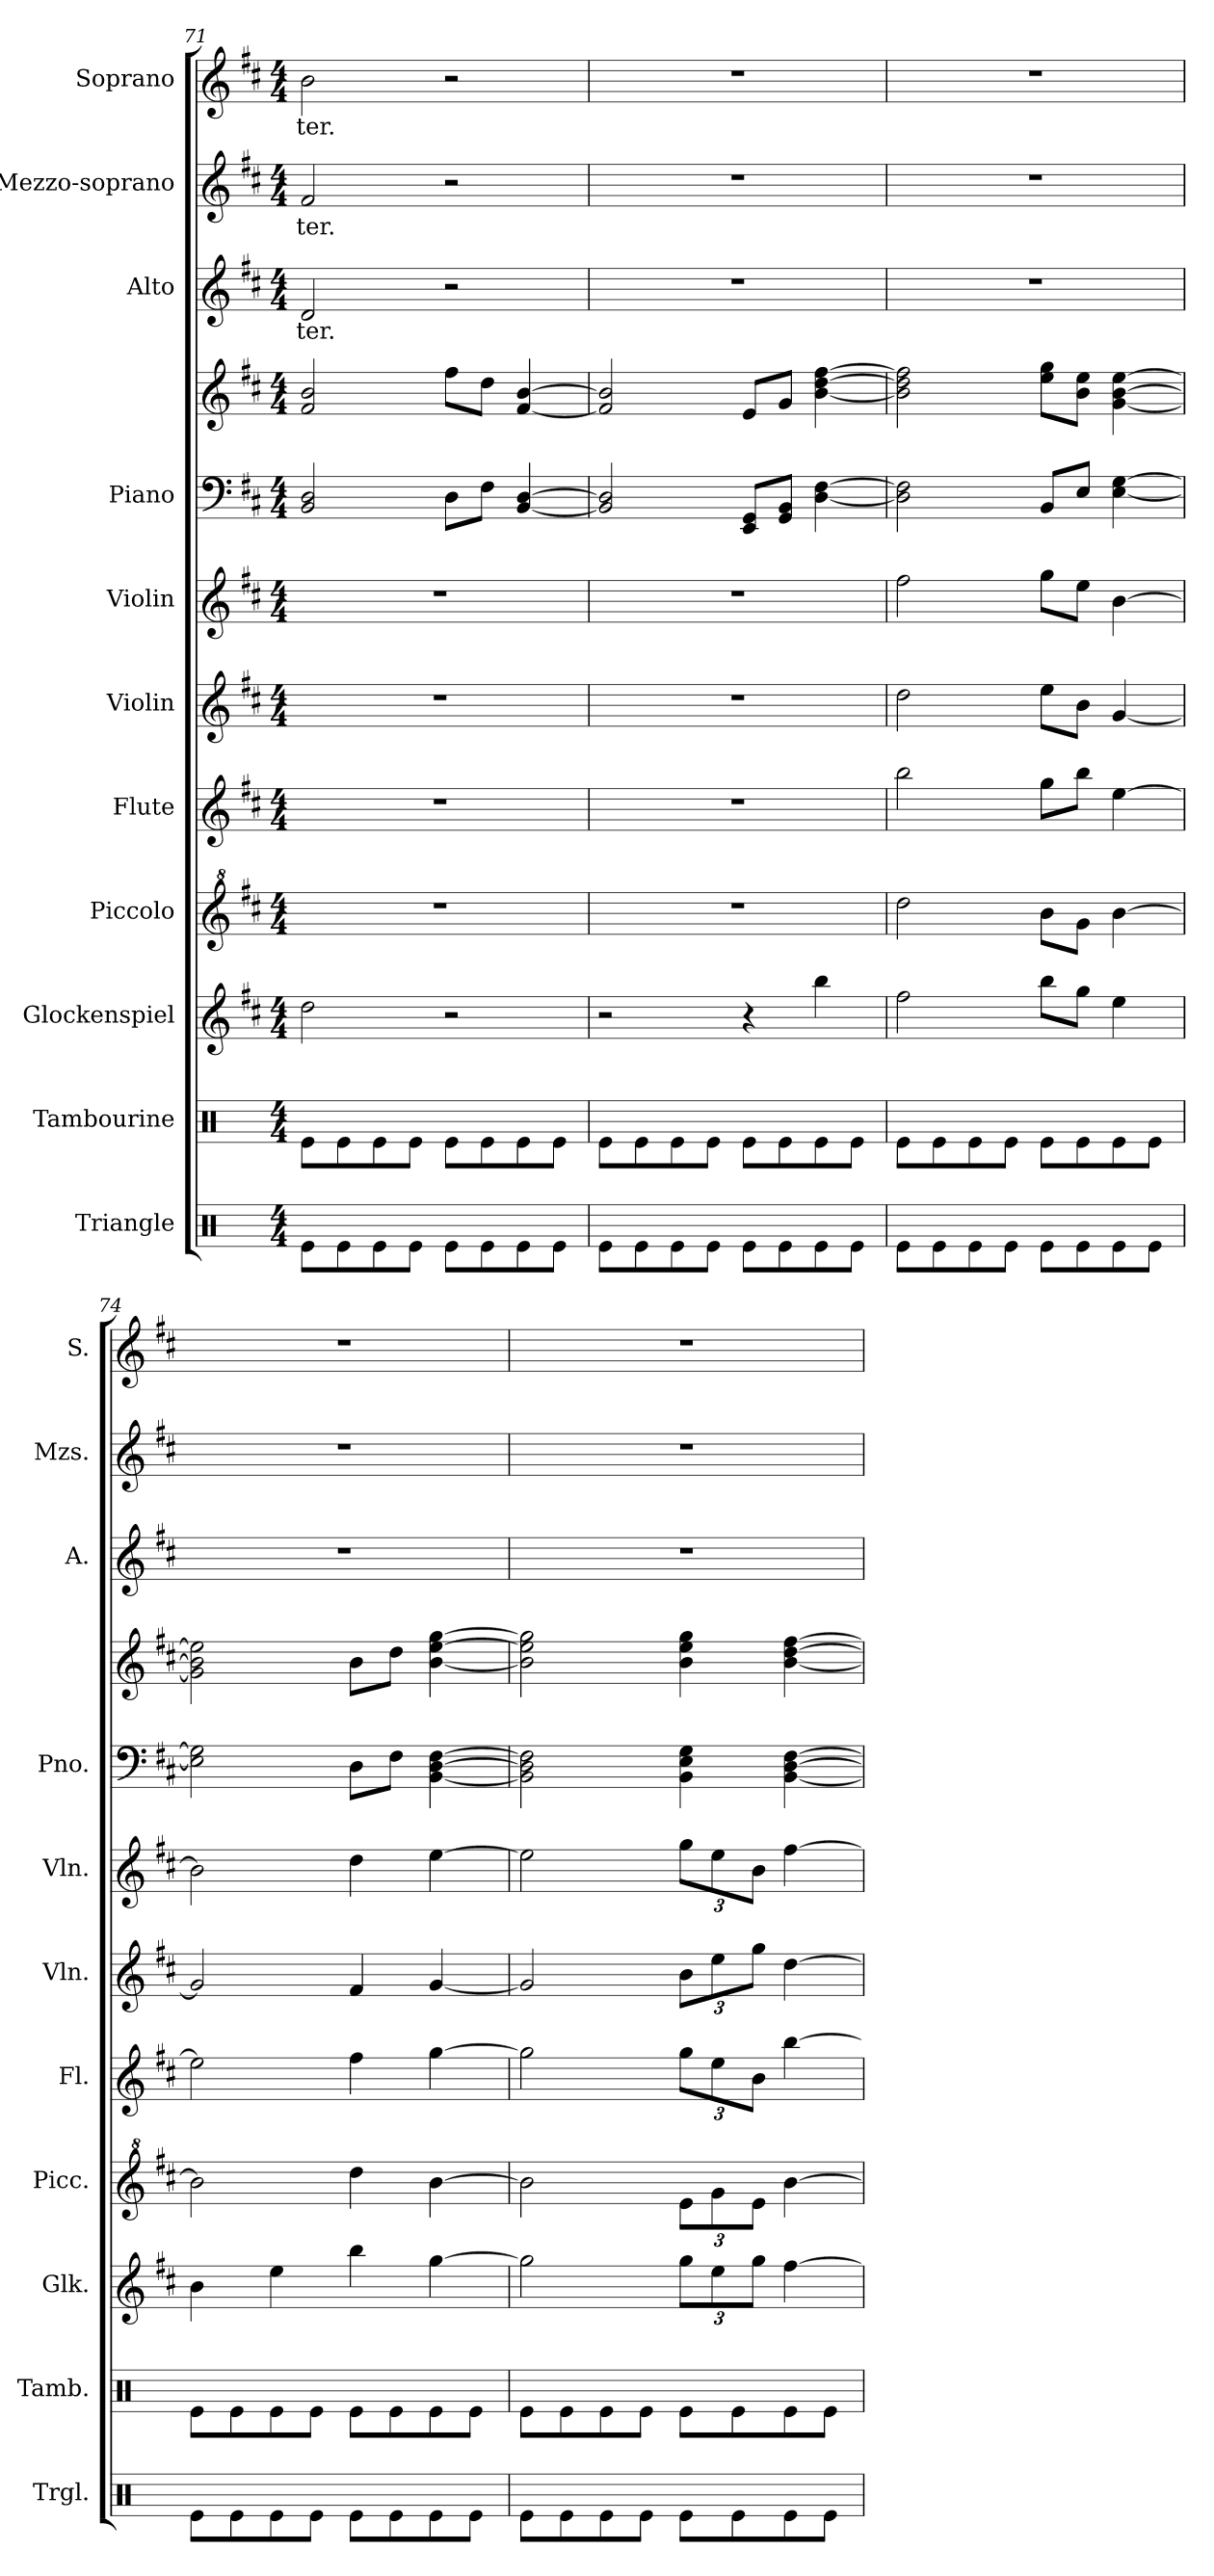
**kern	**kern	**kern	**kern	**kern	**kern	**kern	**kern	**kern	**kern	**text	**kern	**text	**kern	**text
*part11	*part10	*part9	*part8	*part7	*part6	*part5	*part4	*part4	*part3	*part3	*part2	*part2	*part1	*part1
*staff12	*staff11	*staff10	*staff9	*staff8	*staff7	*staff6	*staff5	*staff4	*staff3	*staff3	*staff2	*staff2	*staff1	*staff1
*I"Triangle	*I"Tambourine	*I"Glockenspiel	*I"Piccolo	*I"Flute	*I"Violin	*I"Violin	*I"Piano	*	*I"Alto	*	*I"Mezzo-soprano	*	*I"Soprano	*
*I'Trgl.	*I'Tamb.	*I'Glk.	*I'Picc.	*I'Fl.	*I'Vln.	*I'Vln.	*I'Pno.	*	*I'A.	*	*I'Mzs.	*	*I'S.	*
*clefX	*clefX	*clefG2	*clefG^2	*clefG2	*clefG2	*clefG2	*clefF4	*clefG2	*clefG2	*	*clefG2	*	*clefG2	*
*	*	*ITrd-14c-24	*ITrd-7c-12	*	*	*	*	*	*	*	*	*	*	*
*k[]	*k[]	*k[f#c#]	*k[f#c#]	*k[f#c#]	*k[f#c#]	*k[f#c#]	*k[f#c#]	*k[f#c#]	*k[f#c#]	*	*k[f#c#]	*	*k[f#c#]	*
*M4/4	*M4/4	*M4/4	*M4/4	*M4/4	*M4/4	*M4/4	*M4/4	*M4/4	*M4/4	*	*M4/4	*	*M4/4	*
=71	=71	=71	=71	=71	=71	=71	=71	=71	=71	=71	=71	=71	=71	=71
8Re\L	8Re\L	2dddd\	1r	1r	1r	1r	2BB/ 2D/	2f#/ 2b/	2d/	-ter.	2f#/	-ter.	2b\	-ter.
8Re\	8Re\	.	.	.	.	.	.	.	.	.	.	.	.	.
8Re\	8Re\	.	.	.	.	.	.	.	.	.	.	.	.	.
8Re\J	8Re\J	.	.	.	.	.	.	.	.	.	.	.	.	.
8Re\L	8Re\L	2r	.	.	.	.	8D\L	8ff#\L	2r	.	2r	.	2r	.
8Re\	8Re\	.	.	.	.	.	8F#\J	8dd\J	.	.	.	.	.	.
8Re\	8Re\	.	.	.	.	.	[4BB/ [4D/	[4f#/ [4b/	.	.	.	.	.	.
8Re\J	8Re\J	.	.	.	.	.	.	.	.	.	.	.	.	.
=72	=72	=72	=72	=72	=72	=72	=72	=72	=72	=72	=72	=72	=72	=72
8Re\L	8Re\L	2r	1r	1r	1r	1r	2BB/] 2D/]	2f#/] 2b/]	1r	.	1r	.	1r	.
8Re\	8Re\	.	.	.	.	.	.	.	.	.	.	.	.	.
8Re\	8Re\	.	.	.	.	.	.	.	.	.	.	.	.	.
8Re\J	8Re\J	.	.	.	.	.	.	.	.	.	.	.	.	.
8Re\L	8Re\L	4r	.	.	.	.	8EE/ 8GG/L	8e/L	.	.	.	.	.	.
8Re\	8Re\	.	.	.	.	.	8GG/ 8BB/J	8g/J	.	.	.	.	.	.
8Re\	8Re\	4bbbb\	.	.	.	.	[4D\ [4F#\	[4b\ [4dd\ [4ff#\	.	.	.	.	.	.
8Re\J	8Re\J	.	.	.	.	.	.	.	.	.	.	.	.	.
=73	=73	=73	=73	=73	=73	=73	=73	=73	=73	=73	=73	=73	=73	=73
8Re\L	8Re\L	2ffff#\	2dddd\	2bb\	2dd\	2ff#\	2D\] 2F#\]	2b\] 2dd\] 2ff#\]	1r	.	1r	.	1r	.
8Re\	8Re\	.	.	.	.	.	.	.	.	.	.	.	.	.
8Re\	8Re\	.	.	.	.	.	.	.	.	.	.	.	.	.
8Re\J	8Re\J	.	.	.	.	.	.	.	.	.	.	.	.	.
8Re\L	8Re\L	8bbbb\L	8bbb\L	8gg\L	8ee\L	8gg\L	8BB/L	8ee\ 8gg\L	.	.	.	.	.	.
8Re\	8Re\	8gggg\J	8ggg\J	8bb\J	8b\J	8ee\J	8E/J	8b\ 8ee\J	.	.	.	.	.	.
8Re\	8Re\	4eeee\	[4bbb\	[4ee\	[4g/	[4b\	[4E\ [4G\	[4g\ [4b\ [4ee\	.	.	.	.	.	.
8Re\J	8Re\J	.	.	.	.	.	.	.	.	.	.	.	.	.
!!LO:PB:g=z
=74	=74	=74	=74	=74	=74	=74	=74	=74	=74	=74	=74	=74	=74	=74
8Re\L	8Re\L	4bbb\	2bbb\]	2ee\]	2g/]	2b\]	2E\] 2G\]	2g\] 2b\] 2ee\]	1r	.	1r	.	1r	.
8Re\	8Re\	.	.	.	.	.	.	.	.	.	.	.	.	.
8Re\	8Re\	4eeee\	.	.	.	.	.	.	.	.	.	.	.	.
8Re\J	8Re\J	.	.	.	.	.	.	.	.	.	.	.	.	.
8Re\L	8Re\L	4bbbb\	4dddd\	4ff#\	4f#/	4dd\	8D\L	8b\L	.	.	.	.	.	.
8Re\	8Re\	.	.	.	.	.	8F#\J	8dd\J	.	.	.	.	.	.
8Re\	8Re\	[4gggg\	[4bbb\	[4gg\	[4g/	[4ee\	[4BB\ [4D\ [4F#\	[4b\ [4ee\ [4gg\	.	.	.	.	.	.
8Re\J	8Re\J	.	.	.	.	.	.	.	.	.	.	.	.	.
=75	=75	=75	=75	=75	=75	=75	=75	=75	=75	=75	=75	=75	=75	=75
8Re\L	8Re\L	2gggg\]	2bbb\]	2gg\]	2g/]	2ee\]	2BB\] 2D\] 2F#\]	2b\] 2ee\] 2gg\]	1r	.	1r	.	1r	.
8Re\	8Re\	.	.	.	.	.	.	.	.	.	.	.	.	.
8Re\	8Re\	.	.	.	.	.	.	.	.	.	.	.	.	.
8Re\J	8Re\J	.	.	.	.	.	.	.	.	.	.	.	.	.
*	*	*Xbrackettup	*Xbrackettup	*Xbrackettup	*Xbrackettup	*Xbrackettup	*	*	*	*	*	*	*	*
8Re\L	8Re\L	12gggg\L	12eee\L	12gg\L	12b\L	12gg\L	4BB\ 4E\ 4G\	4b\ 4ee\ 4gg\	.	.	.	.	.	.
.	.	12eeee\	12ggg\	12ee\	12ee\	12ee\	.	.	.	.	.	.	.	.
8Re\	8Re\	.	.	.	.	.	.	.	.	.	.	.	.	.
.	.	12gggg\J	12eee\J	12b\J	12gg\J	12b\J	.	.	.	.	.	.	.	.
8Re\	8Re\	[4ffff#\	[4bbb\	[4bb\	[4dd\	[4ff#\	[4BB\ [4D\ [4F#\	[4b\ [4dd\ [4ff#\	.	.	.	.	.	.
8Re\J	8Re\J	.	.	.	.	.	.	.	.	.	.	.	.	.
=	=	=	=	=	=	=	=	=	=	=	=	=	=	=
*-	*-	*-	*-	*-	*-	*-	*-	*-	*-	*-	*-	*-	*-	*-
